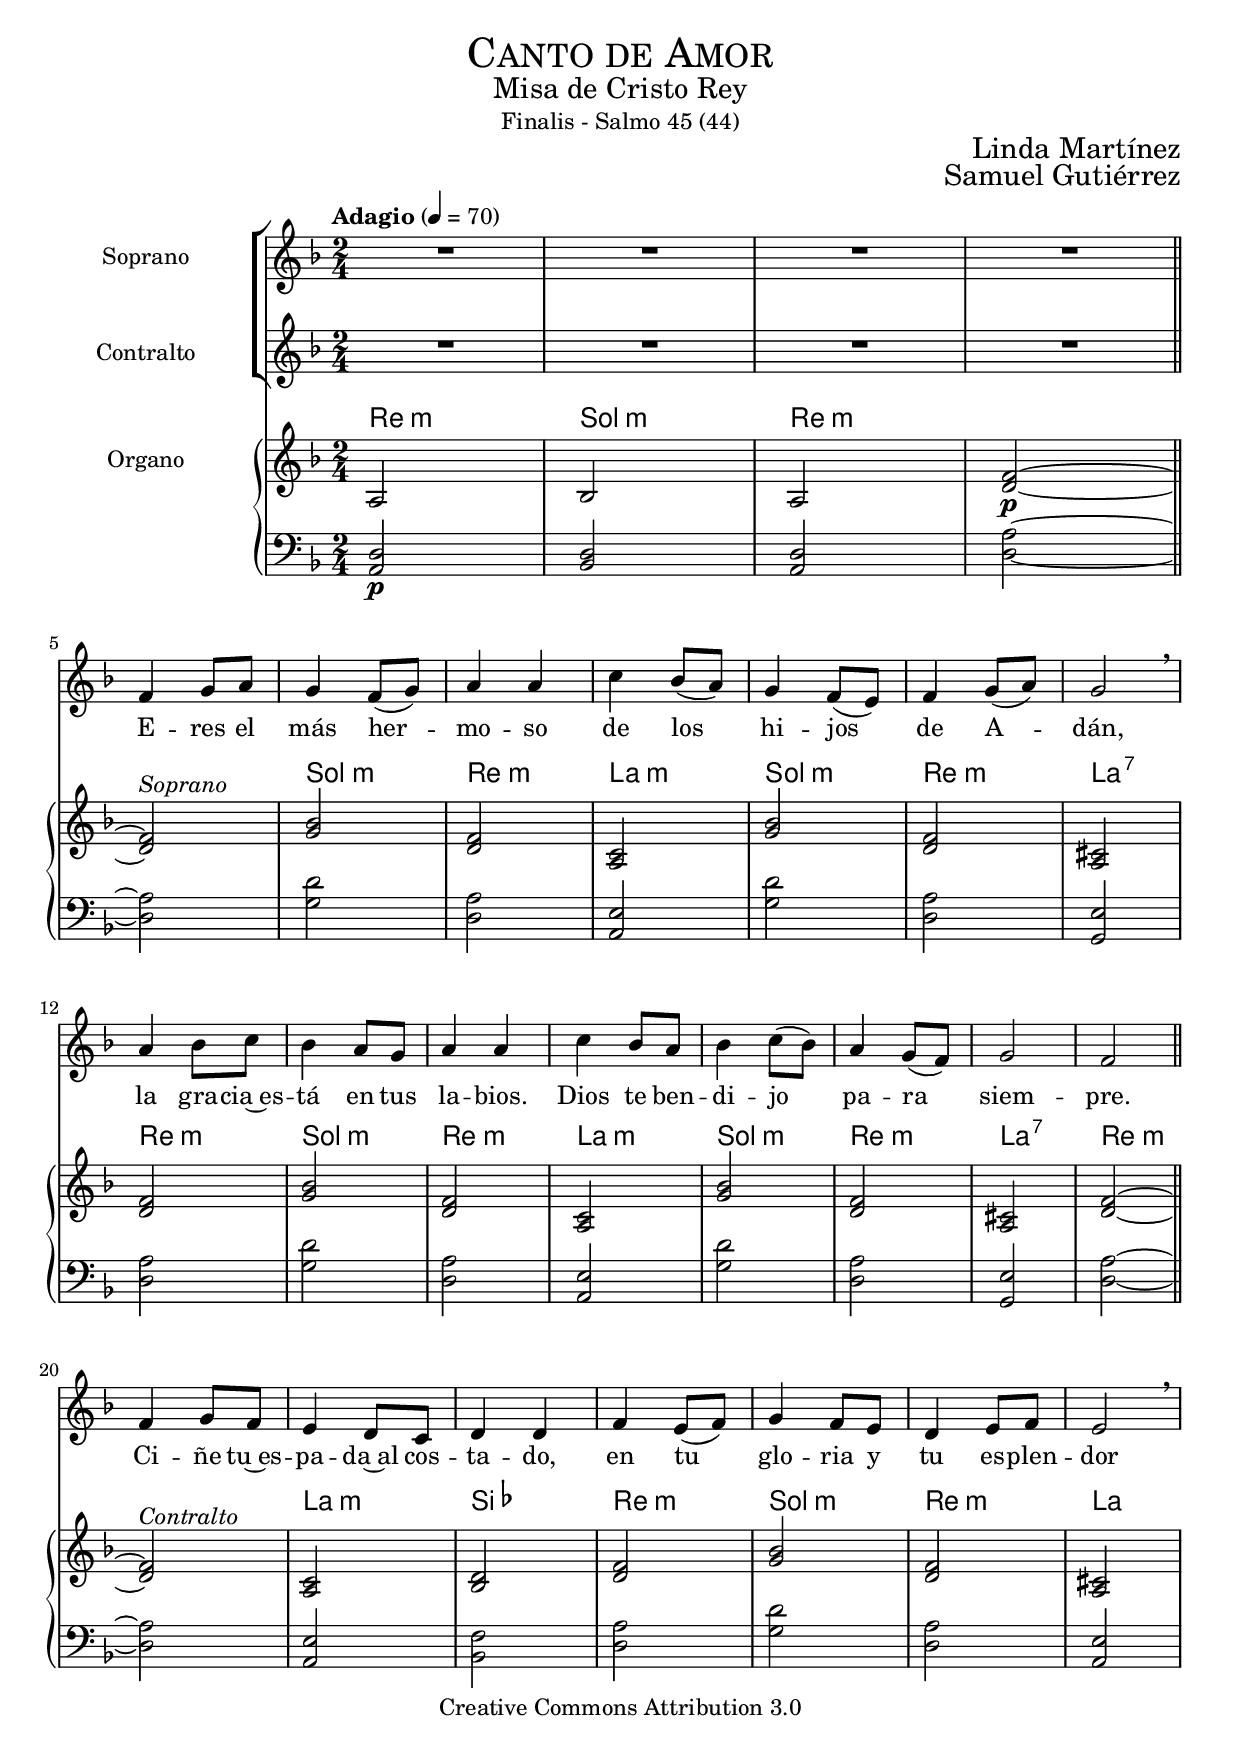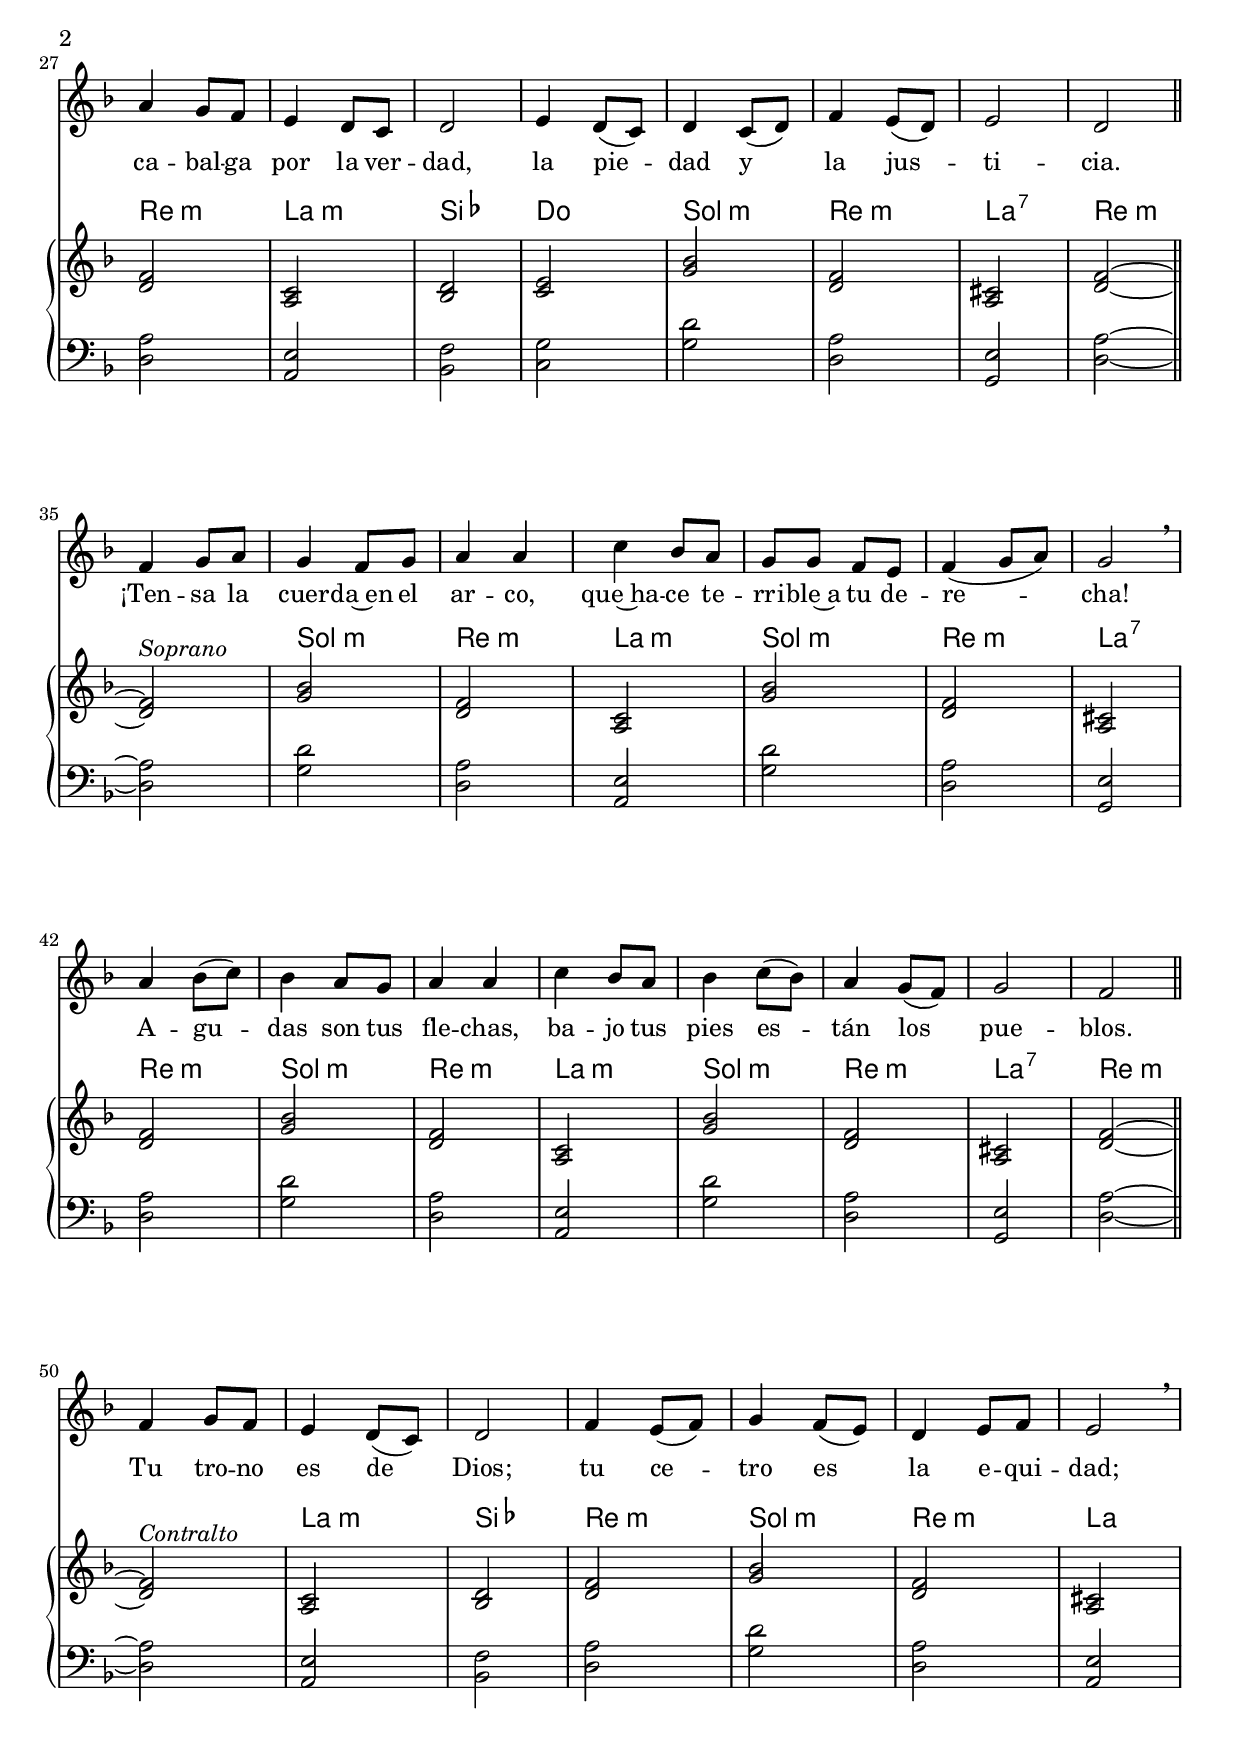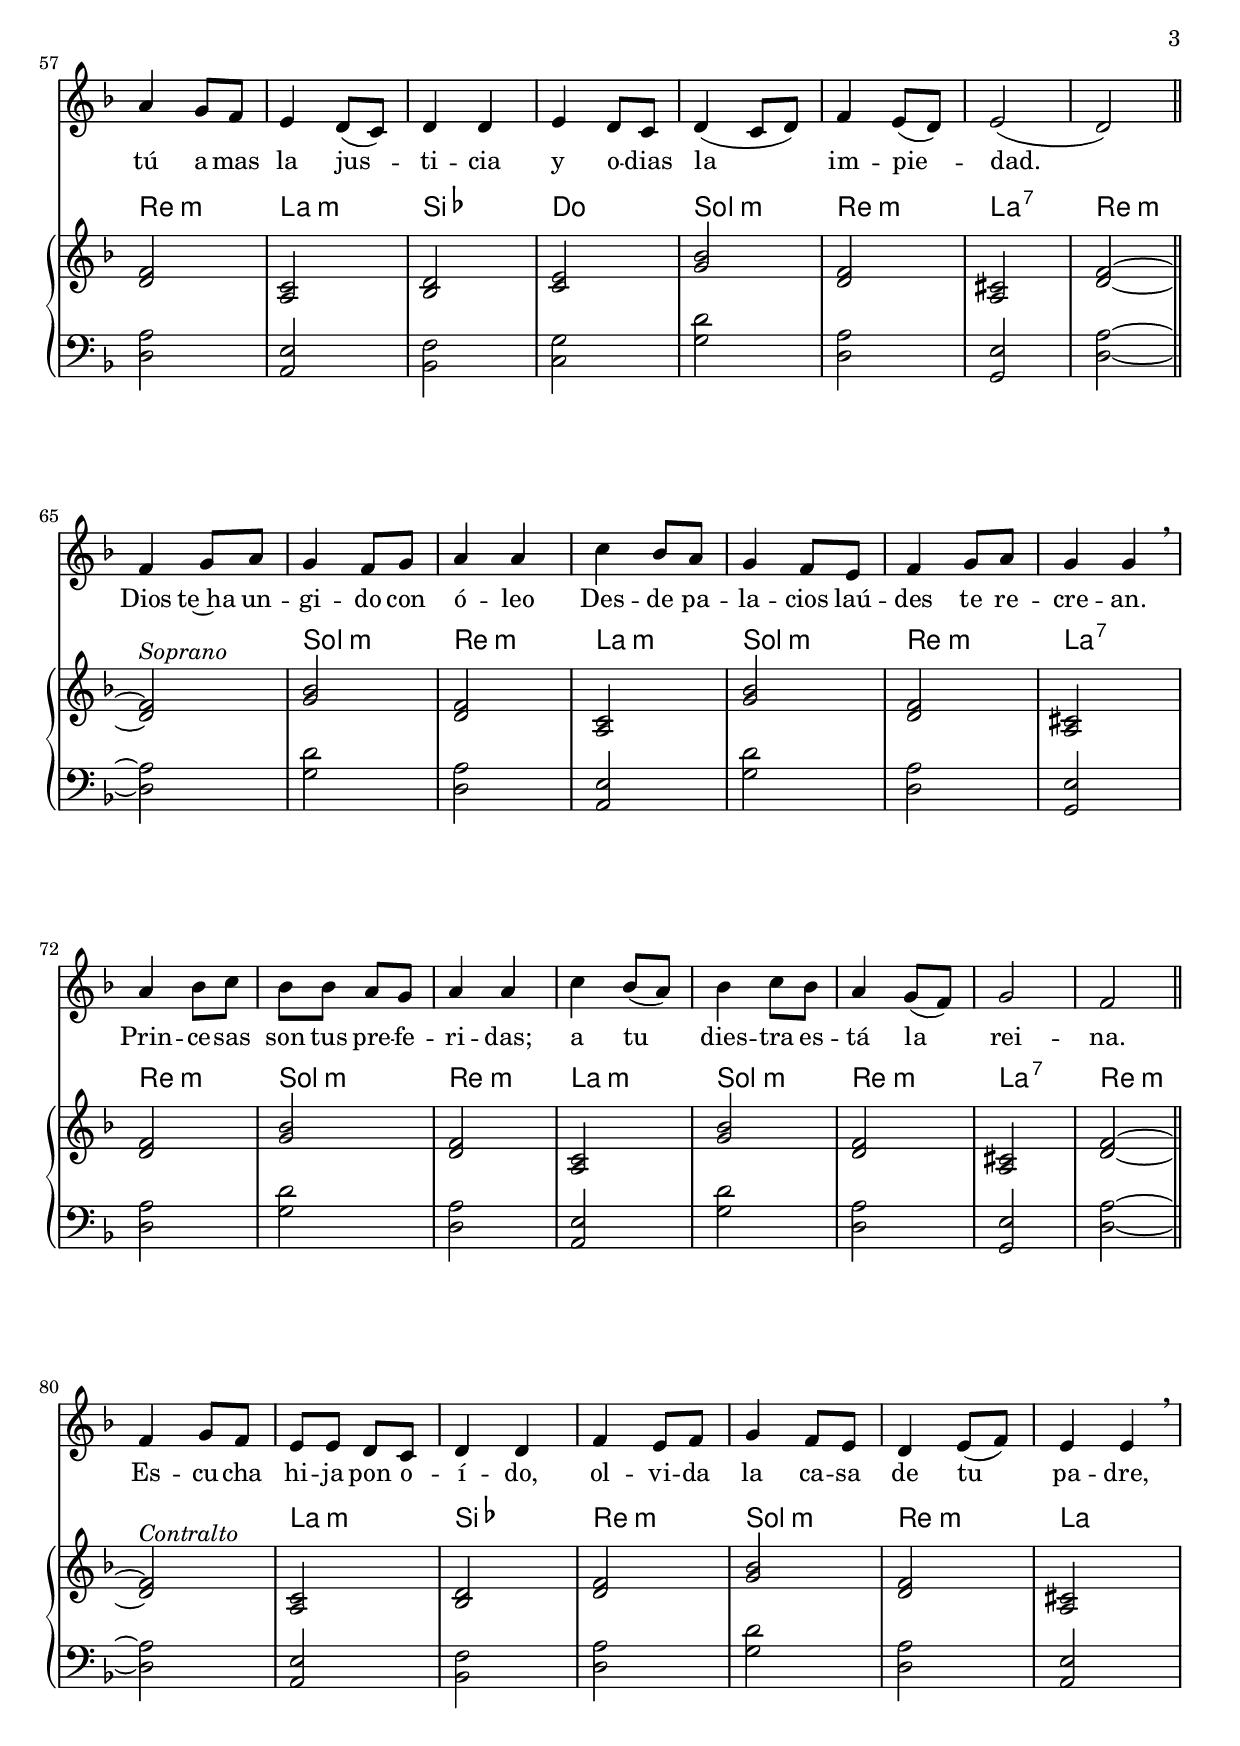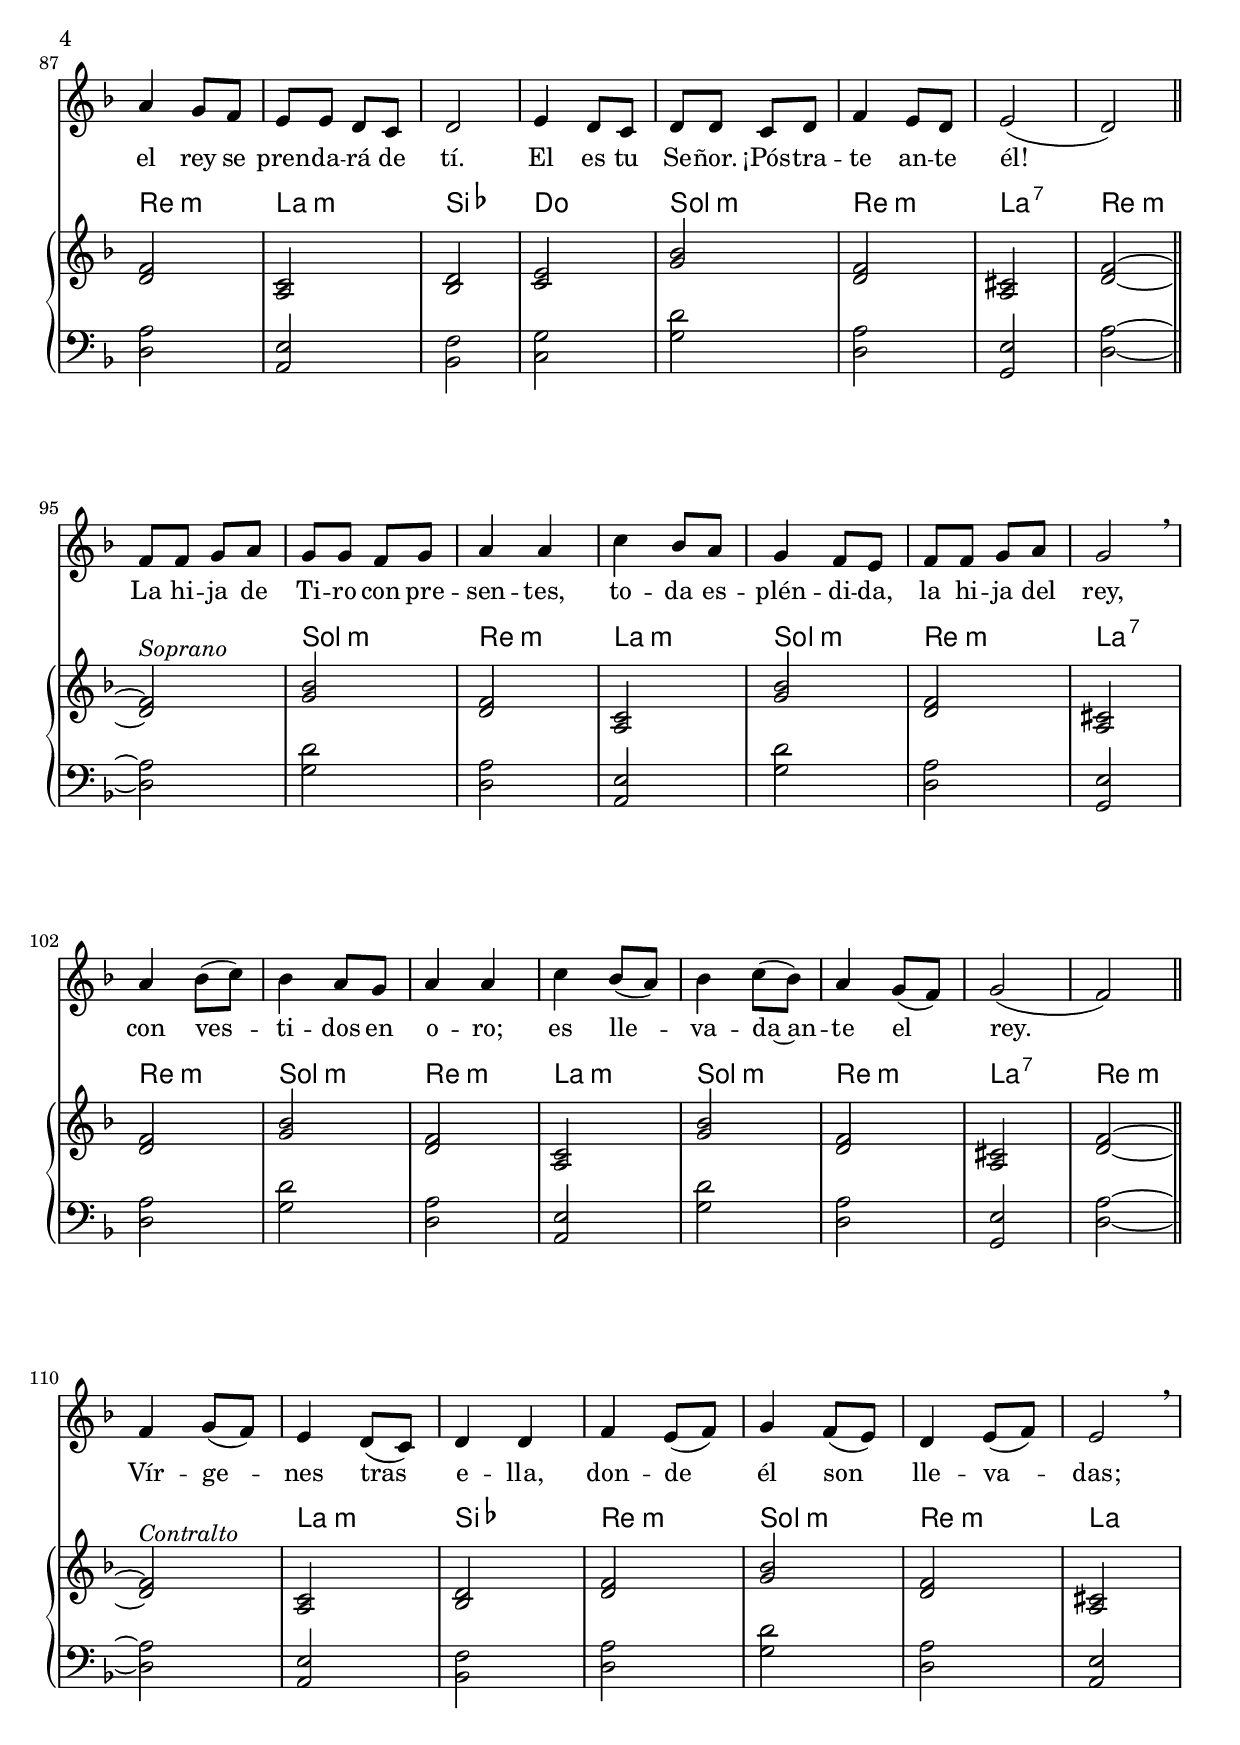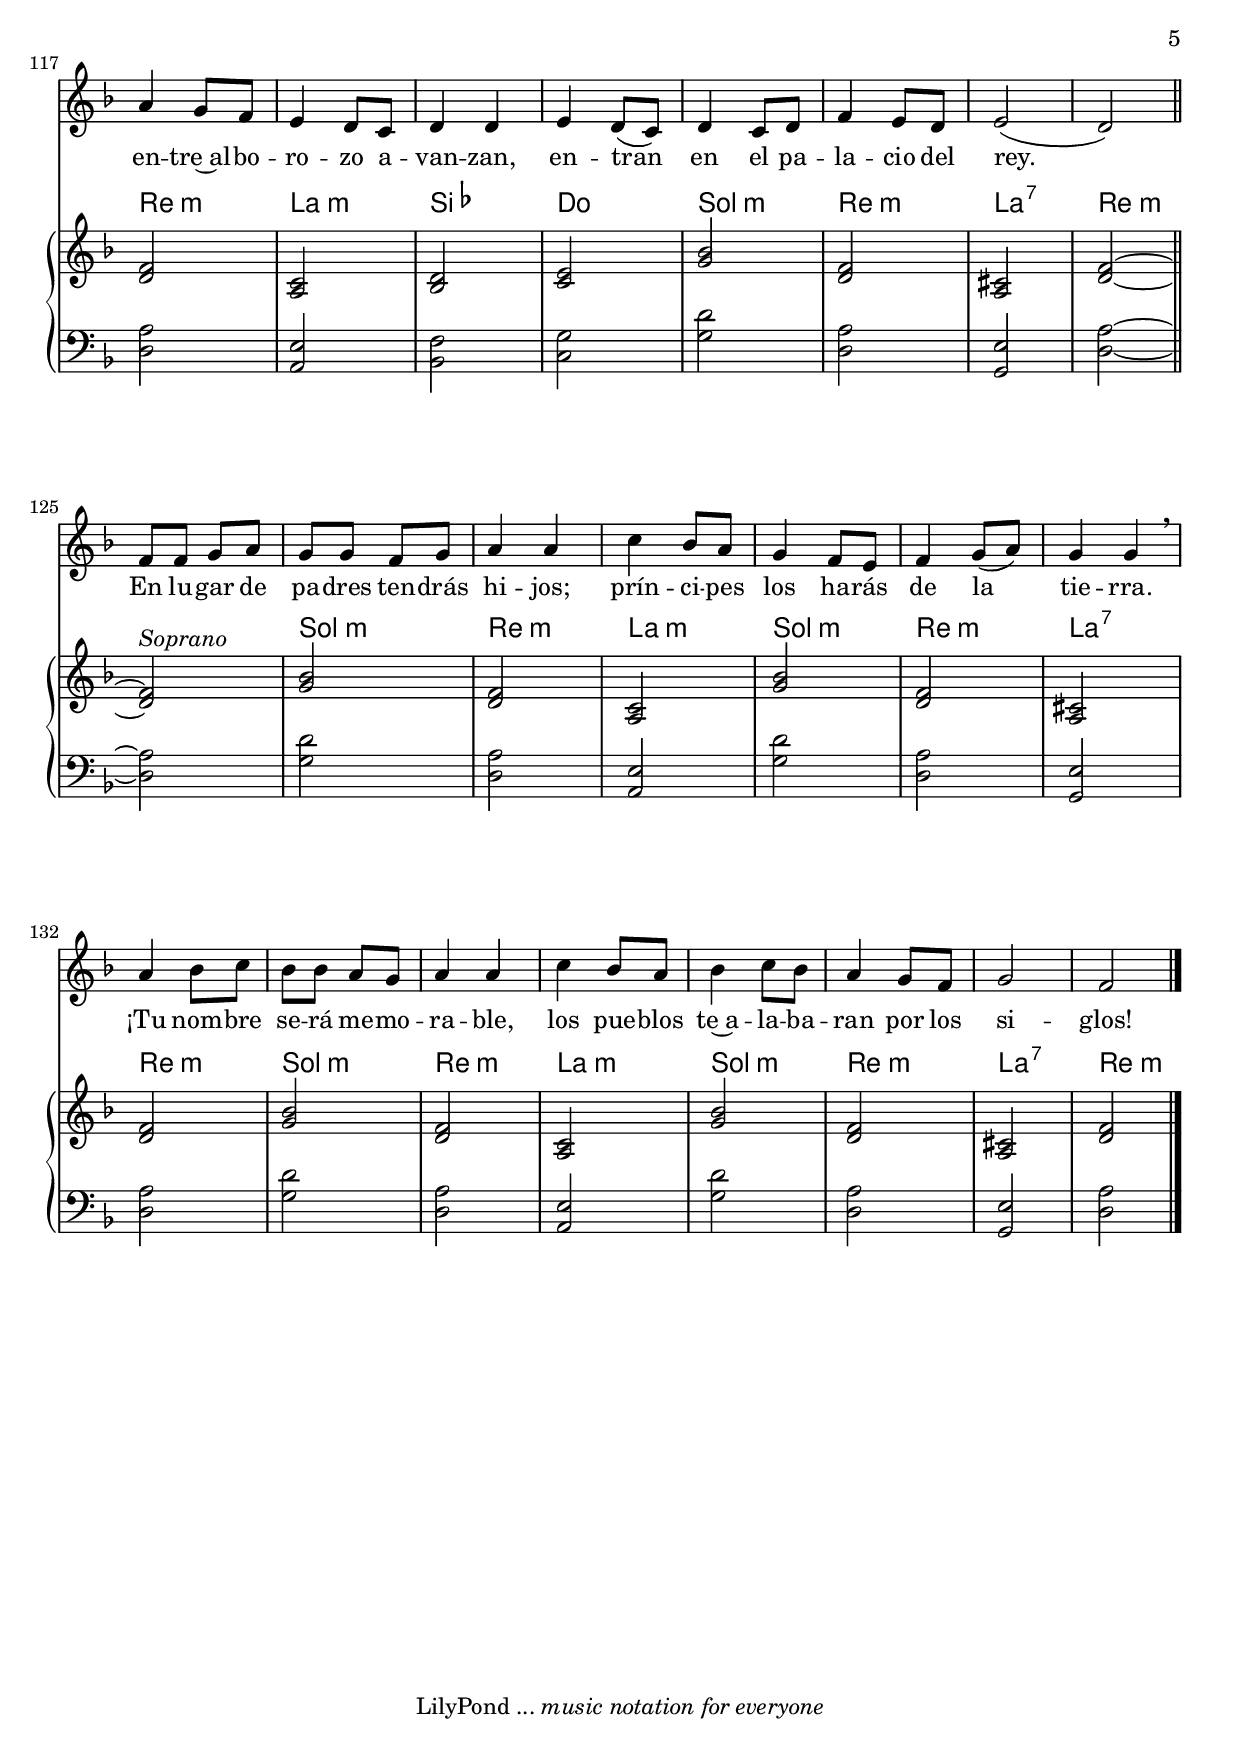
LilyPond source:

% ********************************************************************************
%	Canto de amor - Melody inspired by the compositions of Mons Marco Frisina
%	Music and accompaniment by serachsam
% ********************************************************************************
\language "espanol"
\version "2.23.2"

% --- Global parameters
particle = 0
jump = \break

% --- Includes
\include "global.ily"
soprano_music = \relative do' {
  \compressEmptyMeasures

  R2*4 | #(if (= particle 1) jump "") % 4
  fa4 sol8 la |
  sol4 fa8( sol) |
  la4 la |
  do4 sib8( la) |
  sol4 fa8( mi) |
  fa4 sol8( la) |
  sol2 \breathe | #(if (= particle 1) jump "") % 11
  la4 sib8 do |
  sib4 la8 sol |
  la4 la |
  do4 sib8 la |
  sib4 do8( sib) |
  la4 sol8( fa) |
  sol2 |
  fa2 | #(if (= particle 1) jump "") % 19
  R2*15 | #(if (= particle 1) jump "") % 34
  fa4 sol8 la |
  sol4 fa8 sol |
  la4 la |
  do4 sib8 la |
  sol8 sol fa8 mi |
  fa4( sol8 la) |
  sol2 \breathe | #(if (= particle 1) jump "") % 41
  la4 sib8( do) |
  sib4 la8 sol |
  la4 la |
  do4 sib8 la |
  sib4 do8( sib) |
  la4 sol8( fa) |
  sol2 |
  fa2 | #(if (= particle 1) jump "") % 49
  R2*15 | #(if (= particle 1) jump "") % 64
  fa4 sol8 la |
  sol4 fa8 sol |
  la4 la |
  do4 sib8 la |
  sol4 fa8 mi |
  fa4 sol8 la |
  sol4 sol \breathe | #(if (= particle 1) jump "") % 71
  la4 sib8 do |
  sib8 sib la8 sol |
  la4 la |
  do4 sib8( la) |
  sib4 do8 sib |
  la4 sol8( fa) |
  sol2 |
  fa2 | #(if (= particle 1) jump "") % 79
  R2*15 | #(if (= particle 1) jump "") % 94
  fa8 fa sol8 la |
  sol8 sol fa8 sol |
  la4 la |
  do4 sib8 la |
  sol4 fa8 mi |
  fa8 fa sol8 la |
  sol2  \breathe | #(if (= particle 1) jump "") % 101
  la4 sib8( do) |
  sib4 la8 sol |
  la4 la |
  do4 sib8( la) |
  sib4 do8( sib) |
  la4 sol8( fa) |
  sol2( |
  fa2) | #(if (= particle 1) jump "") % 109
  R2*15 | #(if (= particle 1) jump "") % 124
  fa8 fa sol8 la |
  sol8 sol fa8 sol |
  la4 la |
  do4 sib8 la |
  sol4 fa8 mi |
  fa4 sol8( la) |
  sol4 sol \breathe | #(if (= particle 1) jump "") % 131
  la4 sib8 do |
  sib8 sib la8 sol |
  la4 la |
  do4 sib8 la |
  sib4 do8 sib |
  la4 sol8 fa |
  sol2 |
  fa2 |
}

soprano_lyrics = \lyricmode {
  E -- res el más her -- mo -- so
  de los hi -- jos de A -- dán,
  la gra -- cia~es -- tá en tus la -- bios.
  Dios te ben -- di -- jo pa -- ra siem -- pre.

  ¡Ten -- sa la cuer -- da~en el ar -- co,
  que~ha -- ce te -- rri -- ble~a tu de -- re -- cha!
  A -- gu -- das son tus fle -- chas,
  ba -- jo tus pies es -- tán los pue -- blos.

  Dios te~ha un -- gi -- do con ó -- leo
  Des -- de pa -- la -- cios laú -- des te re -- cre -- an.
  Prin -- ce -- sas son tus pre -- fe -- ri -- das;
  a tu dies -- tra es -- tá la rei -- na.

  La hi -- ja de Ti -- ro con pre -- sen -- tes,
  to -- da es -- plén -- di -- da, la hi -- ja del rey,
  con ves -- ti -- dos en o -- ro;
  es lle -- va -- da~an -- te el rey.

  En lu -- gar de pa -- dres ten -- drás hi -- jos;
  prín -- ci -- pes los ha -- rás de la tie -- rra.
  ¡Tu nom -- bre se -- rá me -- mo -- ra -- ble,
  los pue -- blos te~a -- la -- ba -- ran por los si -- glos!
}

\include "alto.ily"
harmonies = \new ChordNames {
  \set ChordNames.midiInstrument = "string ensemble 2"
  \set ChordNames.midiMaximumVolume = #0
  \set chordChanges = ##t
  \chordmode {
    \italianChords
    re2:m |
    sol2:m |
    re2:m |
    s2 |
    s2 |
    sol2:m |
    re2:m |
    la2:m |
    sol2:m |
    re2:m |
    la2:7 |
    re2:m |
    sol2:m |
    re2:m |
    la2:m |
    sol2:m |
    re2:m |
    la2:7 |
    re2:m |
    s2 |
    la2:m |
    sib2 |
    re2:m |
    sol2:m |
    re2:m |
    la2 |
    re2:m |
    la2:m |
    sib2 |
    do2 |
    sol2:m |
    re2:m |
    la2:7 |
    re2:m |
    s2 |
    sol2:m |
    re2:m |
    la2:m |
    sol2:m |
    re2:m |
    la2:7 |
    re2:m |
    sol2:m |
    re2:m |
    la2:m |
    sol2:m |
    re2:m |
    la2:7 |
    re2:m |
    s2 |
    la2:m |
    sib2 |
    re2:m |
    sol2:m |
    re2:m |
    la2 |
    re2:m |
    la2:m |
    sib2 |
    do2 |
    sol2:m |
    re2:m |
    la2:7 |
    re2:m |
    s2 |
    sol2:m |
    re2:m |
    la2:m |
    sol2:m |
    re2:m |
    la2:7 |
    re2:m |
    sol2:m |
    re2:m |
    la2:m |
    sol2:m |
    re2:m |
    la2:7 |
    re2:m |
    s2 |
    la2:m |
    sib2 |
    re2:m |
    sol2:m |
    re2:m |
    la2 |
    re2:m |
    la2:m |
    sib2 |
    do2 |
    sol2:m |
    re2:m |
    la2:7 |
    re2:m |
    s2 |
    sol2:m |
    re2:m |
    la2:m |
    sol2:m |
    re2:m |
    la2:7 |
    re2:m |
    sol2:m |
    re2:m |
    la2:m |
    sol2:m |
    re2:m |
    la2:7 |
    re2:m |
    s2 |
    la2:m |
    sib2 |
    re2:m |
    sol2:m |
    re2:m |
    la2 |
    re2:m |
    la2:m |
    sib2 |
    do2 |
    sol2:m |
    re2:m |
    la2:7 |
    re2:m |
    s2 |
    sol2:m |
    re2:m |
    la2:m |
    sol2:m |
    re2:m |
    la2:7 |
    re2:m |
    sol2:m |
    re2:m |
    la2:m |
    sol2:m |
    re2:m |
    la2:7 |
    re2:m |
  }
}

notes_soproano = \relative do' {
  R2*3 |
  fa2~\p |
  fa2 sib |
  fa2 do |
  sib'2 fa |
  dos2 fa |
  sib2 fa2 |
  do2 sib' |
  fa2 dos |
  fa2~ |
  fa2 do2 |
  re2 fa |
  sib2 fa |
  dos2 fa |
  do2 re2 |
  mi2 sib' |
  fa2 dos |
  fa2~ |
  fa2 sib |
  fa2 do |
  sib'2 fa |
  dos2 fa |
  sib2 fa2 |
  do2 sib' |
  fa2 dos |
  fa2~ |
  fa2 do2 |
  re2 fa |
  sib2 fa |
  dos2 fa |
  do2 re2 |
  mi2 sib' |
  fa2 dos |
  fa2~ |
  fa2 sib |
  fa2 do |
  sib'2 fa |
  dos2 fa |
  sib2 fa2 |
  do2 sib' |
  fa2 dos |
  fa2~ |
  fa2 do2 |
  re2 fa |
  sib2 fa |
  dos2 fa |
  do2 re2 |
  mi2 sib' |
  fa2 dos |
  fa2~ |
  fa2 sib |
  fa2 do |
  sib'2 fa |
  dos2 fa |
  sib2 fa2 |
  do2 sib' |
  fa2 dos |
  fa2~ |
  fa2 do2 |
  re2 fa |
  sib2 fa |
  dos2 fa |
  do2 re2 |
  mi2 sib' |
  fa2 dos |
  fa2~ |
  fa2 sib |
  fa2 do |
  sib'2 fa |
  dos2 fa |
  sib2 fa2 |
  do2 sib' |
  fa2 dos |
  fa2 |
}

notes_alto = \relative do' {
  la2 |
  sib2 |
  la2 |
  re2~\p | \bar "||" #(if (= particle 1) "" jump) % 4
  re2^\markup{ \italic "Soprano" } |
  sol |
  re2 |
  la2 |
  sol'2 |
  re2 |
  la2 | #(if (= particle 1) "" jump) % 11
  re2 |
  sol2 |
  re2 |
  la2 |
  sol'2 |
  re2 |
  la2 |
  re2~ | #(if (= particle 1) "" jump) % 19
  re2^\markup{ \italic "Contralto" } |
  la2 |
  sib2 |
  re2 |
  sol2 |
  re2 |
  la2 | #(if (= particle 1) "" jump) % 26
  re2 |
  la2 |
  sib2 |
  do2 |
  sol'2 |
  re2 |
  la2 |
  re2~ | #(if (= particle 1) "" jump) % 34
  re2^\markup{ \italic "Soprano" } |
  sol2 |
  re2 |
  la2 |
  sol'2 |
  re2 |
  la2 | #(if (= particle 1) "" jump) % 41
  re2 |
  sol2 |
  re2 |
  la2 |
  sol'2 |
  re2 |
  la2 |
  re2~ | #(if (= particle 1) "" jump) % 49
  re2^\markup{ \italic "Contralto" } |
  la2 |
  sib2 |
  re2 |
  sol2 |
  re2 |
  la2 | #(if (= particle 1) "" jump) % 56
  re2 |
  la2 |
  sib2 |
  do2 |
  sol'2 |
  re2 |
  la2 |
  re2~ | #(if (= particle 1) "" jump) % 64
  re2^\markup{ \italic "Soprano" } |
  sol2 |
  re2 |
  la2 |
  sol'2 |
  re2 |
  la2 | #(if (= particle 1) "" jump) % 71
  re2 |
  sol2 |
  re2 |
  la2 |
  sol'2 |
  re2 |
  la2 |
  re2~ | #(if (= particle 1) "" jump) % 79
  re2^\markup{ \italic "Contralto" } |
  la2 |
  sib2 |
  re2 |
  sol2 |
  re2 |
  la2 | #(if (= particle 1) "" jump) % 86
  re2 |
  la2 |
  sib2 |
  do2 |
  sol'2 |
  re2 |
  la2 |
  re2~ | #(if (= particle 1) "" jump) % 94
  re2^\markup{ \italic "Soprano" } |
  sol2 |
  re2 |
  la2 |
  sol'2 |
  re2 |
  la2 | #(if (= particle 1) "" jump) % 101
  re2 |
  sol2 |
  re2 |
  la2 |
  sol'2 |
  re2 |
  la2 |
  re2~ | #(if (= particle 1) "" jump) % 109
  re2^\markup{ \italic "Contralto" } |
  la2 |
  sib2 |
  re2 |
  sol2 |
  re2 |
  la2 | #(if (= particle 1) "" jump) % 116
  re2 |
  la2 |
  sib2 |
  do2 |
  sol'2 |
  re2 |
  la2 |
  re2~ | #(if (= particle 1) "" jump) % 124
  re2^\markup{ \italic "Soprano" } |
  sol2 |
  re2 |
  la2 |
  sol'2 |
  re2 |
  la2 | #(if (= particle 1) "" jump) % 131
  re2 |
  sol2 |
  re2 |
  la2 |
  sol'2 |
  re2 |
  la2 |
  re2 |

  \bar "|."
}

notes_tenor = \relative do {
  re2\p |
  re2 |
  re2 |
  la'2~ |
  la2 re |
  la2 mi |
  re'2 la |
  mi2 la |
  re2 la |
  mi2 re' |
  la2 mi |
  la2~ |
  la2 mi |
  fa2 la |
  re2 la |
  mi2 la |
  mi2 fa |
  sol2 re' |
  la2 mi |
  la2~ |
  la2 re |
  la2 mi |
  re'2 la |
  mi2 la |
  re2 la |
  mi2 re' |
  la2 mi |
  la2~ |
  la2 mi |
  fa2 la |
  re2 la |
  mi2 la |
  mi2 fa |
  sol2 re' |
  la2 mi |
  la2~ |
  la2 re |
  la2 mi |
  re'2 la |
  mi2 la |
  re2 la |
  mi2 re' |
  la2 mi |
  la2~ |
  la2 mi |
  fa2 la |
  re2 la |
  mi2 la |
  mi2 fa |
  sol2 re' |
  la2 mi |
  la2~ |
  la2 re |
  la2 mi |
  re'2 la |
  mi2 la |
  re2 la |
  mi2 re' |
  la2 mi |
  la2~ |
  la2 mi |
  fa2 la |
  re2 la |
  mi2 la |
  mi2 fa |
  sol2 re' |
  la2 mi |
  la2~ |
  la2 re |
  la2 mi |
  re'2 la |
  mi2 la |
  re2 la |
  mi2 re' |
  la2 mi |
  la2 |
}

notes_bass = \relative do {
  la2\p |
  sib2 |
  la2 |
  re2~ |
  re2 sol |
  re2 la |
  sol'2 re |
  sol,2 re' |
  sol2 re |
  la2 sol' |
  re2 sol, |
  re'2~ |
  re2 la |
  sib2 re |
  sol2 re |
  la2 re |
  la2 sib |
  do2 sol' |
  re2 sol, |
  re'2~ |
  re2 sol |
  re2 la |
  sol'2 re |
  sol,2 re' |
  sol2 re |
  la2 sol' |
  re2 sol, |
  re'2~ |
  re2 la |
  sib2 re |
  sol2 re |
  la2 re |
  la2 sib |
  do2 sol' |
  re2 sol, |
  re'2~ |
  re2 sol |
  re2 la |
  sol'2 re |
  sol,2 re' |
  sol2 re |
  la2 sol' |
  re2 sol, |
  re'2~ |
  re2 la |
  sib2 re |
  sol2 re |
  la2 re |
  la2 sib |
  do2 sol' |
  re2 sol, |
  re'2~ |
  re2 sol |
  re2 la |
  sol'2 re |
  sol,2 re' |
  sol2 re |
  la2 sol' |
  re2 sol, |
  re'2~ |
  re2 la |
  sib2 re |
  sol2 re |
  la2 re |
  la2 sib |
  do2 sol' |
  re2 sol, |
  re'2~ |
  re2 sol |
  re2 la |
  sol'2 re |
  sol,2 re' |
  sol2 re |
  la2 sol' |
  re2 sol, |
  re'2 |
}


% --- Global size
% #(set-global-staff-size 19.8)

% --- Cabecera
\markup { \fill-line { \center-column { \fontsize #5 \smallCaps "Canto de Amor" \fontsize #2 "Misa de Cristo Rey" "Finalis - Salmo 45 (44)" } } }
\markup { \fill-line { " " \center-column { \fontsize #2 "Linda Martínez" } } }
\markup { \fill-line { " " \center-column { \fontsize #2 "Samuel Gutiérrez" } } }
\header {
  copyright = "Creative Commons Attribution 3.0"
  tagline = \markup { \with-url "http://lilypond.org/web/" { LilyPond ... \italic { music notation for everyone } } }
  breakbefore = ##t
}

% --- Music

% --- Harmony

\score {
  <<
    \new StaffGroup = "Comunion" <<
      \new Staff <<
        \new Voice = "soprano" <<
          \set Staff.instrumentName = #"Soprano"
          \set Staff.midiInstrument = #"choir aahs"
          \set Staff.midiMaximumVolume = #1.5
          \global \soprano_music
        >>\new Lyrics = "soprano"
        \context Lyrics = "soprano" \lyricsto "soprano" \soprano_lyrics
      >>
      \new Staff <<
        \new Voice = "alto" <<
          \set Staff.instrumentName = #"Contralto"
          \set Staff.midiInstrument = #"choir aahs"
          \set Staff.midiMaximumVolume = #1.5
          \global \alto_music
        >>
        \new Lyrics = "alto"
        \context Lyrics = "alto" \lyricsto "alto" \alto_lyrics
      >>
    >>
    \harmonies
    \new PianoStaff <<
      \new Staff <<
        \set Staff.instrumentName = #"Organo"
        \set Staff.midiInstrument = #"church organ"
        \set Staff.midiMaximumVolume = #0.6
        \set Staff.printPartCombineTexts = ##f
        \partCombine
        << \global \notes_soproano >>
        << \global \notes_alto >>
      >>
      \new Staff <<
        \set Staff.midiInstrument = #"church organ"
        \set Staff.midiMaximumVolume = #0.6
        \clef bass
        \set Staff.printPartCombineTexts = ##f
        \partCombine
        << \global \notes_tenor >>
        << \global \notes_bass >>
      >>
    >>
  >>
  \midi { }
  \layout {
      \context {
      \Staff \RemoveEmptyStaves
    }
  }
}

% --- Paper
\paper{
  #(set-default-paper-size "letter")
  indent=3.5\cm
  page-breaking = #ly:page-turn-breaking
}
